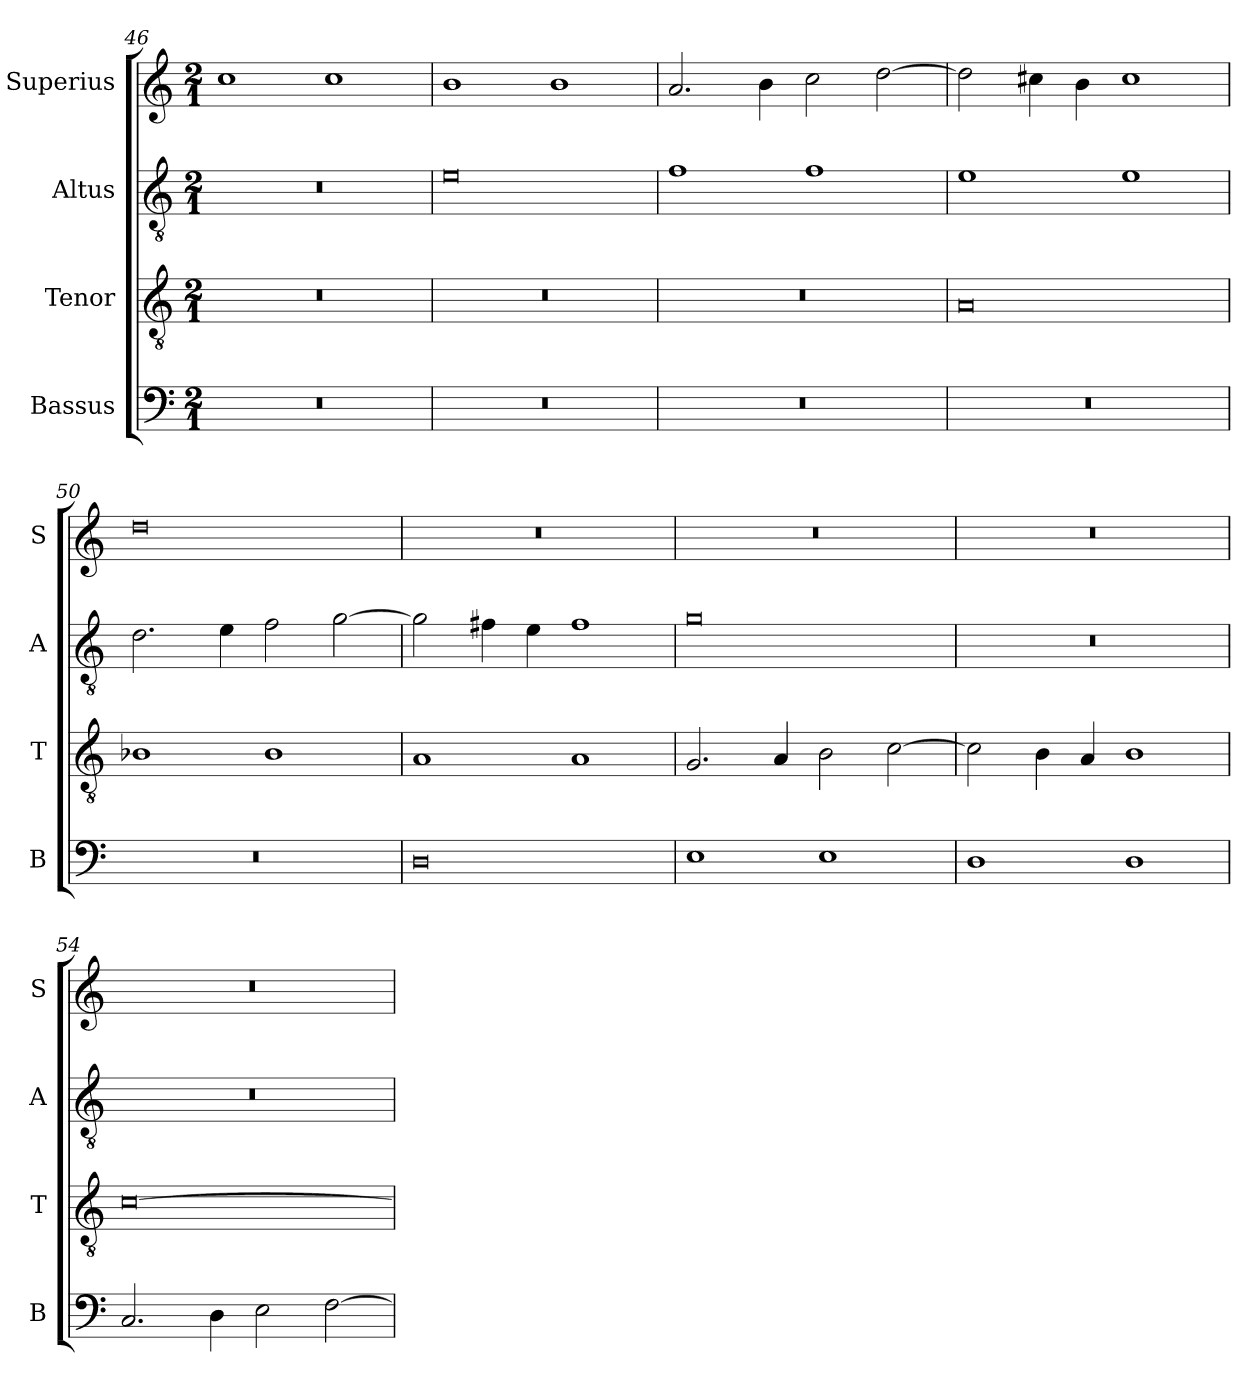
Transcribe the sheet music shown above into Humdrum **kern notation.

**kern	**kern	**kern	**kern
*part4	*part3	*part2	*part1
*staff4	*staff3	*staff2	*staff1
*I"Bassus	*I"Tenor	*I"Altus	*I"Superius
*I'B	*I'T	*I'A	*I'S
*clefF4	*clefGv2	*clefGv2	*clefG2
*k[]	*k[]	*k[]	*k[]
*M2/1	*M2/1	*M2/1	*M2/1
=46	=46	=46	=46
0r	0r	0r	1cc
.	.	.	1cc
=47	=47	=47	=47
0r	0r	0e	1b
.	.	.	1b
=48	=48	=48	=48
0r	0r	1f	2.a/
.	.	.	4b\
.	.	1f	2cc\
.	.	.	[2dd\
=49	=49	=49	=49
0r	0A	1e	2dd\]
.	.	.	4cc#X\
.	.	.	4b\
.	.	1e	1cc#
=50	=50	=50	=50
0r	1B-X	2.d\	0dd
.	.	4e\	.
.	1B-	2f\	.
.	.	[2g\	.
=51	=51	=51	=51
0D	1A	2g\]	0r
.	.	4f#X\	.
.	.	4e\	.
.	1A	1f#	.
=52	=52	=52	=52
1E	2.G/	0g	0r
.	4A/	.	.
1E	2B\	.	.
.	[2c\	.	.
=53	=53	=53	=53
1D	2c\]	0r	0r
.	4B\	.	.
.	4A/	.	.
1D	1B	.	.
=54	=54	=54	=54
2.C/	[0c	0r	0r
4D\	.	.	.
2E\	.	.	.
[2F\	.	.	.
=	=	=	=
*-	*-	*-	*-
